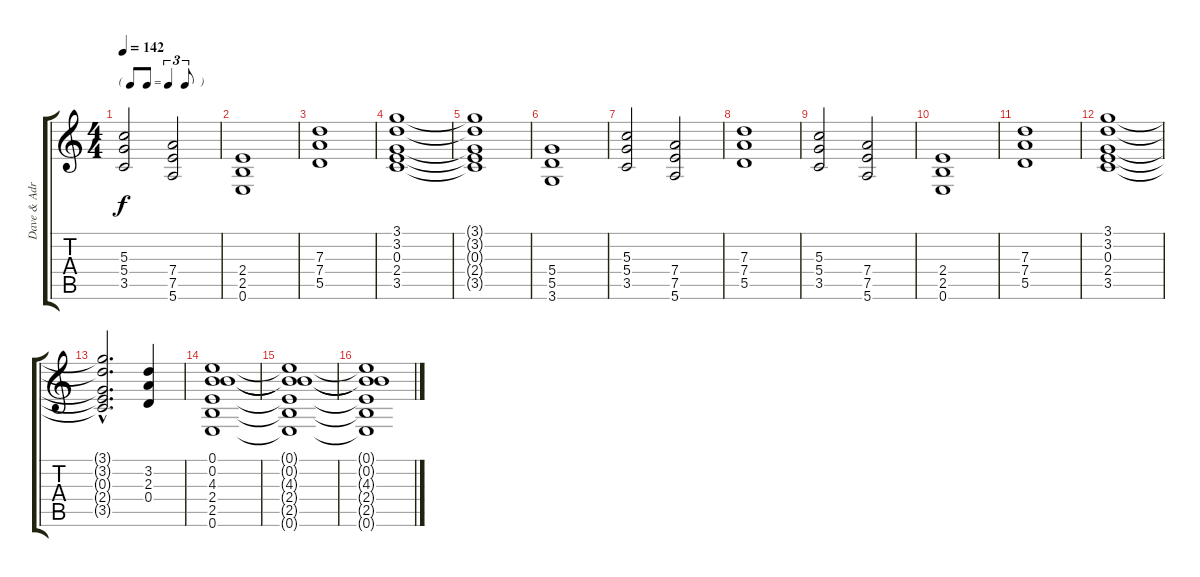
\track ("Dave & Adrian (Rhythm Guitar)" "Dave & Adr") {instrument distortionguitar}
\staff {score tabs}
\tuning (E4 B3 G3 D3 A2 E2) {hide}
\ts (4 4)
\tf triplet8th
\tempo 142
\clef g2
\ks c
(5.3 5.4 3.5).2{dy f} (7.4 7.5 5.6).2 |
(2.4 2.5 0.6).1 |
(7.3 7.4 5.5).1 |
(3.1 3.2 0.3 2.4 3.5).1 |
(3.1{t} 3.2{t} 0.3{t} 2.4{t} 3.5{t}).1 |
(5.4 5.5 3.6).1 |
(5.3 5.4 3.5).2 (7.4 7.5 5.6).2 |
(7.3 7.4 5.5).1 |
(5.3 5.4 3.5).2 (7.4 7.5 5.6).2 |
(2.4 2.5 0.6).1 |
(7.3 7.4 5.5).1 |
(3.1 3.2 0.3 2.4 3.5).1 |
(3.1{hac t} 3.2{hac t} 0.3{hac t} 2.4{hac t} 3.5{hac t}).2{d} (3.2 2.3 0.4).4 |
(0.1 0.2 4.3 2.4 2.5 0.6).1 |
(0.1{t} 0.2{t} 4.3{t} 2.4{t} 2.5{t} 0.6{t}).1 |
(0.1{t} 0.2{t} 4.3{t} 2.4{t} 2.5{t} 0.6{t}).1
